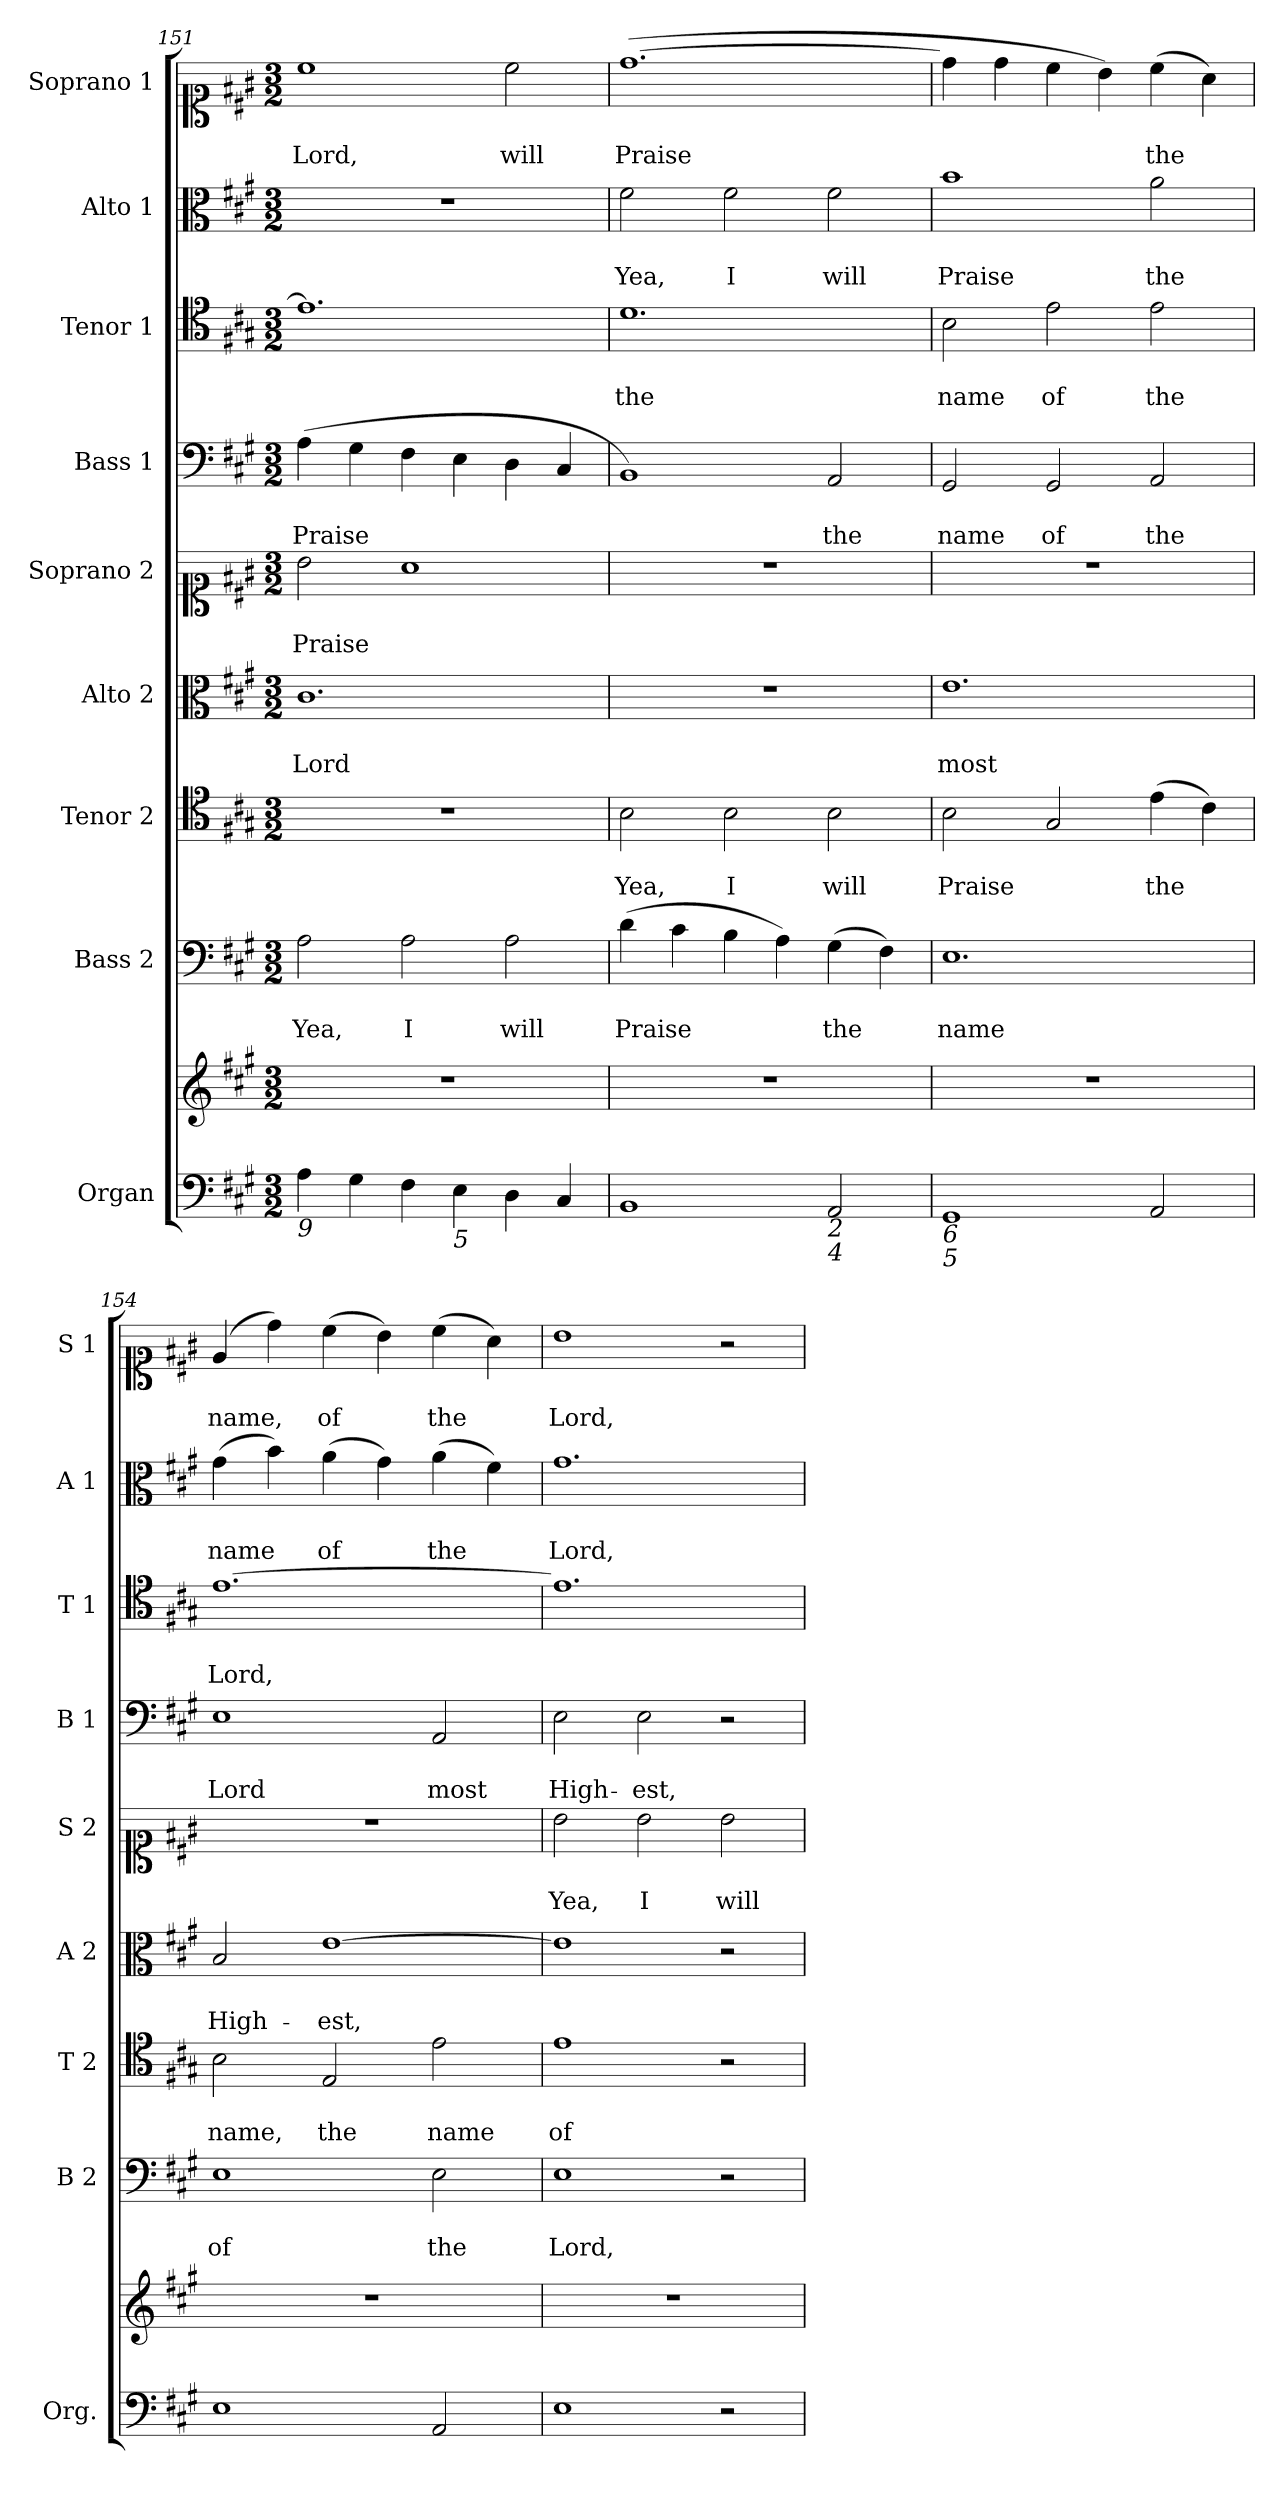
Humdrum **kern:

**kern	**kern	**kern	**text	**text	**kern	**text	**text	**kern	**text	**text	**kern	**text	**text	**kern	**text	**text	**kern	**text	**text	**kern	**text	**text	**kern	**text	**text
*part9	*part9	*part8	*part8	*part8	*part7	*part7	*part7	*part6	*part6	*part6	*part5	*part5	*part5	*part4	*part4	*part4	*part3	*part3	*part3	*part2	*part2	*part2	*part1	*part1	*part1
*staff10	*staff9	*staff8	*staff8	*staff8	*staff7	*staff7	*staff7	*staff6	*staff6	*staff6	*staff5	*staff5	*staff5	*staff4	*staff4	*staff4	*staff3	*staff3	*staff3	*staff2	*staff2	*staff2	*staff1	*staff1	*staff1
*I"Organ	*	*I"Bass 2	*	*	*I"Tenor 2	*	*	*I"Alto 2	*	*	*I"Soprano 2	*	*	*I"Bass 1	*	*	*I"Tenor 1	*	*	*I"Alto 1	*	*	*I"Soprano 1	*	*
*I'Org.	*	*I'B 2	*	*	*I'T 2	*	*	*I'A 2	*	*	*I'S 2	*	*	*I'B 1	*	*	*I'T 1	*	*	*I'A 1	*	*	*I'S 1	*	*
*clefF4	*clefG2	*clefF4	*	*	*clefC4	*	*	*clefC3	*	*	*clefC1	*	*	*clefF4	*	*	*clefC4	*	*	*clefC3	*	*	*clefC1	*	*
*k[f#c#g#]	*k[f#c#g#]	*k[f#c#g#]	*	*	*k[f#c#g#]	*	*	*k[f#c#g#]	*	*	*k[f#c#g#]	*	*	*k[f#c#g#]	*	*	*k[f#c#g#]	*	*	*k[f#c#g#]	*	*	*k[f#c#g#]	*	*
*A:	*A:	*A:	*	*	*A:	*	*	*A:	*	*	*A:	*	*	*A:	*	*	*A:	*	*	*A:	*	*	*A:	*	*
*M3/2	*M3/2	*M3/2	*	*	*M3/2	*	*	*M3/2	*	*	*M3/2	*	*	*M3/2	*	*	*M3/2	*	*	*M3/2	*	*	*M3/2	*	*
=151	=151	=151	=151	=151	=151	=151	=151	=151	=151	=151	=151	=151	=151	=151	=151	=151	=151	=151	=151	=151	=151	=151	=151	=151	=151
!LO:TX:b:i:t=9	!	!	!	!	!	!	!	!	!	!	!	!	!	!	!	!	!	!	!	!	!	!	!	!	!
!	!	!	!	!LO:LY:b	!	!	!	!	!	!LO:LY:b	!	!	!LO:LY:b	!	!	!LO:LY:b	!	!	!	!	!	!	!	!	!LO:LY:b
4A\	1.r	2A\	.	Yea,	1.r	.	.	1.c#	.	Lord	2b\	.	Praise	(>4A\	.	Praise	1.e]	.	.	1.r	.	.	1cc#	.	Lord,
4G#\	.	.	.	.	.	.	.	.	.	.	.	.	.	4G#\	.	.	.	.	.	.	.	.	.	.	.
!	!	!	!	!LO:LY:b	!	!	!	!	!	!	!	!	!	!	!	!	!	!	!	!	!	!	!	!	!
4F#\	.	2A\	.	I	.	.	.	.	.	.	1a	.	.	4F#\	.	.	.	.	.	.	.	.	.	.	.
!LO:TX:b:i:t=5	!	!	!	!	!	!	!	!	!	!	!	!	!	!	!	!	!	!	!	!	!	!	!	!	!
4E\	.	.	.	.	.	.	.	.	.	.	.	.	.	4E\	.	.	.	.	.	.	.	.	.	.	.
!	!	!	!	!LO:LY:b	!	!	!	!	!	!	!	!	!	!	!	!	!	!	!	!	!	!	!	!	!LO:LY:b
4D\	.	2A\	.	will	.	.	.	.	.	.	.	.	.	4D\	.	.	.	.	.	.	.	.	2cc#\	.	will
4C#/	.	.	.	.	.	.	.	.	.	.	.	.	.	4C#/	.	.	.	.	.	.	.	.	.	.	.
=152	=152	=152	=152	=152	=152	=152	=152	=152	=152	=152	=152	=152	=152	=152	=152	=152	=152	=152	=152	=152	=152	=152	=152	=152	=152
!	!	!	!	!LO:LY:b	!	!	!LO:LY:b	!	!	!	!	!	!	!	!	!	!	!	!LO:LY:b	!	!	!LO:LY:b	!	!	!LO:LY:b
1BB	1.r	(>4d\	.	Praise	2B\	.	Yea,	1.r	.	.	1.r	.	.	1BB)	.	.	1.d	.	the	2f#\	.	Yea,	(>[1.dd	.	Praise
.	.	4c#\	.	.	.	.	.	.	.	.	.	.	.	.	.	.	.	.	.	.	.	.	.	.	.
!	!	!	!	!	!	!	!LO:LY:b	!	!	!	!	!	!	!	!	!	!	!	!	!	!	!LO:LY:b	!	!	!
.	.	4B\	.	.	2B\	.	I	.	.	.	.	.	.	.	.	.	.	.	.	2f#\	.	I	.	.	.
.	.	4A\)	.	.	.	.	.	.	.	.	.	.	.	.	.	.	.	.	.	.	.	.	.	.	.
!LO:TX:b:i:t=2	!	!	!	!	!	!	!	!	!	!	!	!	!	!	!	!	!	!	!	!	!	!	!	!	!
!LO:TX:b:i:t=4	!	!	!	!	!	!	!	!	!	!	!	!	!	!	!	!	!	!	!	!	!	!	!	!	!
!	!	!	!	!LO:LY:b	!	!	!LO:LY:b	!	!	!	!	!	!	!	!	!LO:LY:b	!	!	!	!	!	!LO:LY:b	!	!	!
2AA/	.	(>4G#\	.	the	2B\	.	will	.	.	.	.	.	.	2AA/	.	the	.	.	.	2f#\	.	will	.	.	.
.	.	4F#\)	.	.	.	.	.	.	.	.	.	.	.	.	.	.	.	.	.	.	.	.	.	.	.
=153	=153	=153	=153	=153	=153	=153	=153	=153	=153	=153	=153	=153	=153	=153	=153	=153	=153	=153	=153	=153	=153	=153	=153	=153	=153
!LO:TX:b:i:t=6	!	!	!	!	!	!	!	!	!	!	!	!	!	!	!	!	!	!	!	!	!	!	!	!	!
!LO:TX:b:i:t=5	!	!	!	!	!	!	!	!	!	!	!	!	!	!	!	!	!	!	!	!	!	!	!	!	!
!	!	!	!	!LO:LY:b	!	!	!LO:LY:b	!	!	!LO:LY:b	!	!	!	!	!	!LO:LY:b	!	!	!LO:LY:b	!	!	!LO:LY:b	!	!	!
1GG#	1.r	1.E	.	name	2B\	.	Praise	1.e	.	most	1.r	.	.	2GG#/	.	name	2B\	.	name	1b	.	Praise	4dd\]	.	.
.	.	.	.	.	.	.	.	.	.	.	.	.	.	.	.	.	.	.	.	.	.	.	4dd\	.	.
!	!	!	!	!	!	!	!	!	!	!	!	!	!	!	!	!LO:LY:b	!	!	!LO:LY:b	!	!	!	!	!	!
.	.	.	.	.	2G#/	.	.	.	.	.	.	.	.	2GG#/	.	of	2e\	.	of	.	.	.	4cc#\	.	.
.	.	.	.	.	.	.	.	.	.	.	.	.	.	.	.	.	.	.	.	.	.	.	4b\)	.	.
!	!	!	!	!	!	!	!LO:LY:b	!	!	!	!	!	!	!	!	!LO:LY:b	!	!	!LO:LY:b	!	!	!LO:LY:b	!	!	!LO:LY:b
2AA/	.	.	.	.	(>4e\	.	the	.	.	.	.	.	.	2AA/	.	the	2e\	.	the	2a\	.	the	(>4cc#\	.	the
.	.	.	.	.	4c#\)	.	.	.	.	.	.	.	.	.	.	.	.	.	.	.	.	.	4a\)	.	.
=154	=154	=154	=154	=154	=154	=154	=154	=154	=154	=154	=154	=154	=154	=154	=154	=154	=154	=154	=154	=154	=154	=154	=154	=154	=154
!	!	!	!	!LO:LY:b	!	!	!LO:LY:b	!	!	!LO:LY:b	!	!	!	!	!	!LO:LY:b	!	!	!LO:LY:b	!	!	!LO:LY:b	!	!	!LO:LY:b
1E	1.r	1E	.	of	2B\	.	name,	2B/	.	High-	1.r	.	.	1E	.	Lord	[1.e	.	Lord,	(>4g#\	.	name	(4e/	.	name,
.	.	.	.	.	.	.	.	.	.	.	.	.	.	.	.	.	.	.	.	4b\)	.	.	4dd\)	.	.
!	!	!	!	!	!	!	!LO:LY:b	!	!	!LO:LY:b	!	!	!	!	!	!	!	!	!	!	!	!LO:LY:b	!	!	!LO:LY:b
.	.	.	.	.	2E/	.	the	[1e	.	-est,	.	.	.	.	.	.	.	.	.	(>4a\	.	of	(>4cc#\	.	of
.	.	.	.	.	.	.	.	.	.	.	.	.	.	.	.	.	.	.	.	4g#\)	.	.	4b\)	.	.
!	!	!	!	!LO:LY:b	!	!	!LO:LY:b	!	!	!	!	!	!	!	!	!LO:LY:b	!	!	!	!	!	!LO:LY:b	!	!	!LO:LY:b
2AA/	.	2E\	.	the	2e\	.	name	.	.	.	.	.	.	2AA/	.	most	.	.	.	(>4a\	.	the	(>4cc#\	.	the
.	.	.	.	.	.	.	.	.	.	.	.	.	.	.	.	.	.	.	.	4f#\)	.	.	4a\)	.	.
=155	=155	=155	=155	=155	=155	=155	=155	=155	=155	=155	=155	=155	=155	=155	=155	=155	=155	=155	=155	=155	=155	=155	=155	=155	=155
!	!	!	!	!LO:LY:b	!	!	!LO:LY:b	!	!	!	!	!	!LO:LY:b	!	!	!LO:LY:b	!	!	!	!	!	!LO:LY:b	!	!	!LO:LY:b
1E	1.r	1E	.	Lord,	1e	.	of	1e]	.	.	2b\	.	Yea,	2E\	.	High-	1.e]	.	.	1.g#	.	Lord,	1b	.	Lord,
!	!	!	!	!	!	!	!	!	!	!	!	!	!LO:LY:b	!	!	!LO:LY:b	!	!	!	!	!	!	!	!	!
.	.	.	.	.	.	.	.	.	.	.	2b\	.	I	2E\	.	-est,	.	.	.	.	.	.	.	.	.
!	!	!	!	!	!	!	!	!	!	!	!	!	!LO:LY:b	!	!	!	!	!	!	!	!	!	!	!	!
2r	.	2r	.	.	2r	.	.	2r	.	.	2b\	.	will	2r	.	.	.	.	.	.	.	.	2r	.	.
=	=	=	=	=	=	=	=	=	=	=	=	=	=	=	=	=	=	=	=	=	=	=	=	=	=
*-	*-	*-	*-	*-	*-	*-	*-	*-	*-	*-	*-	*-	*-	*-	*-	*-	*-	*-	*-	*-	*-	*-	*-	*-	*-
